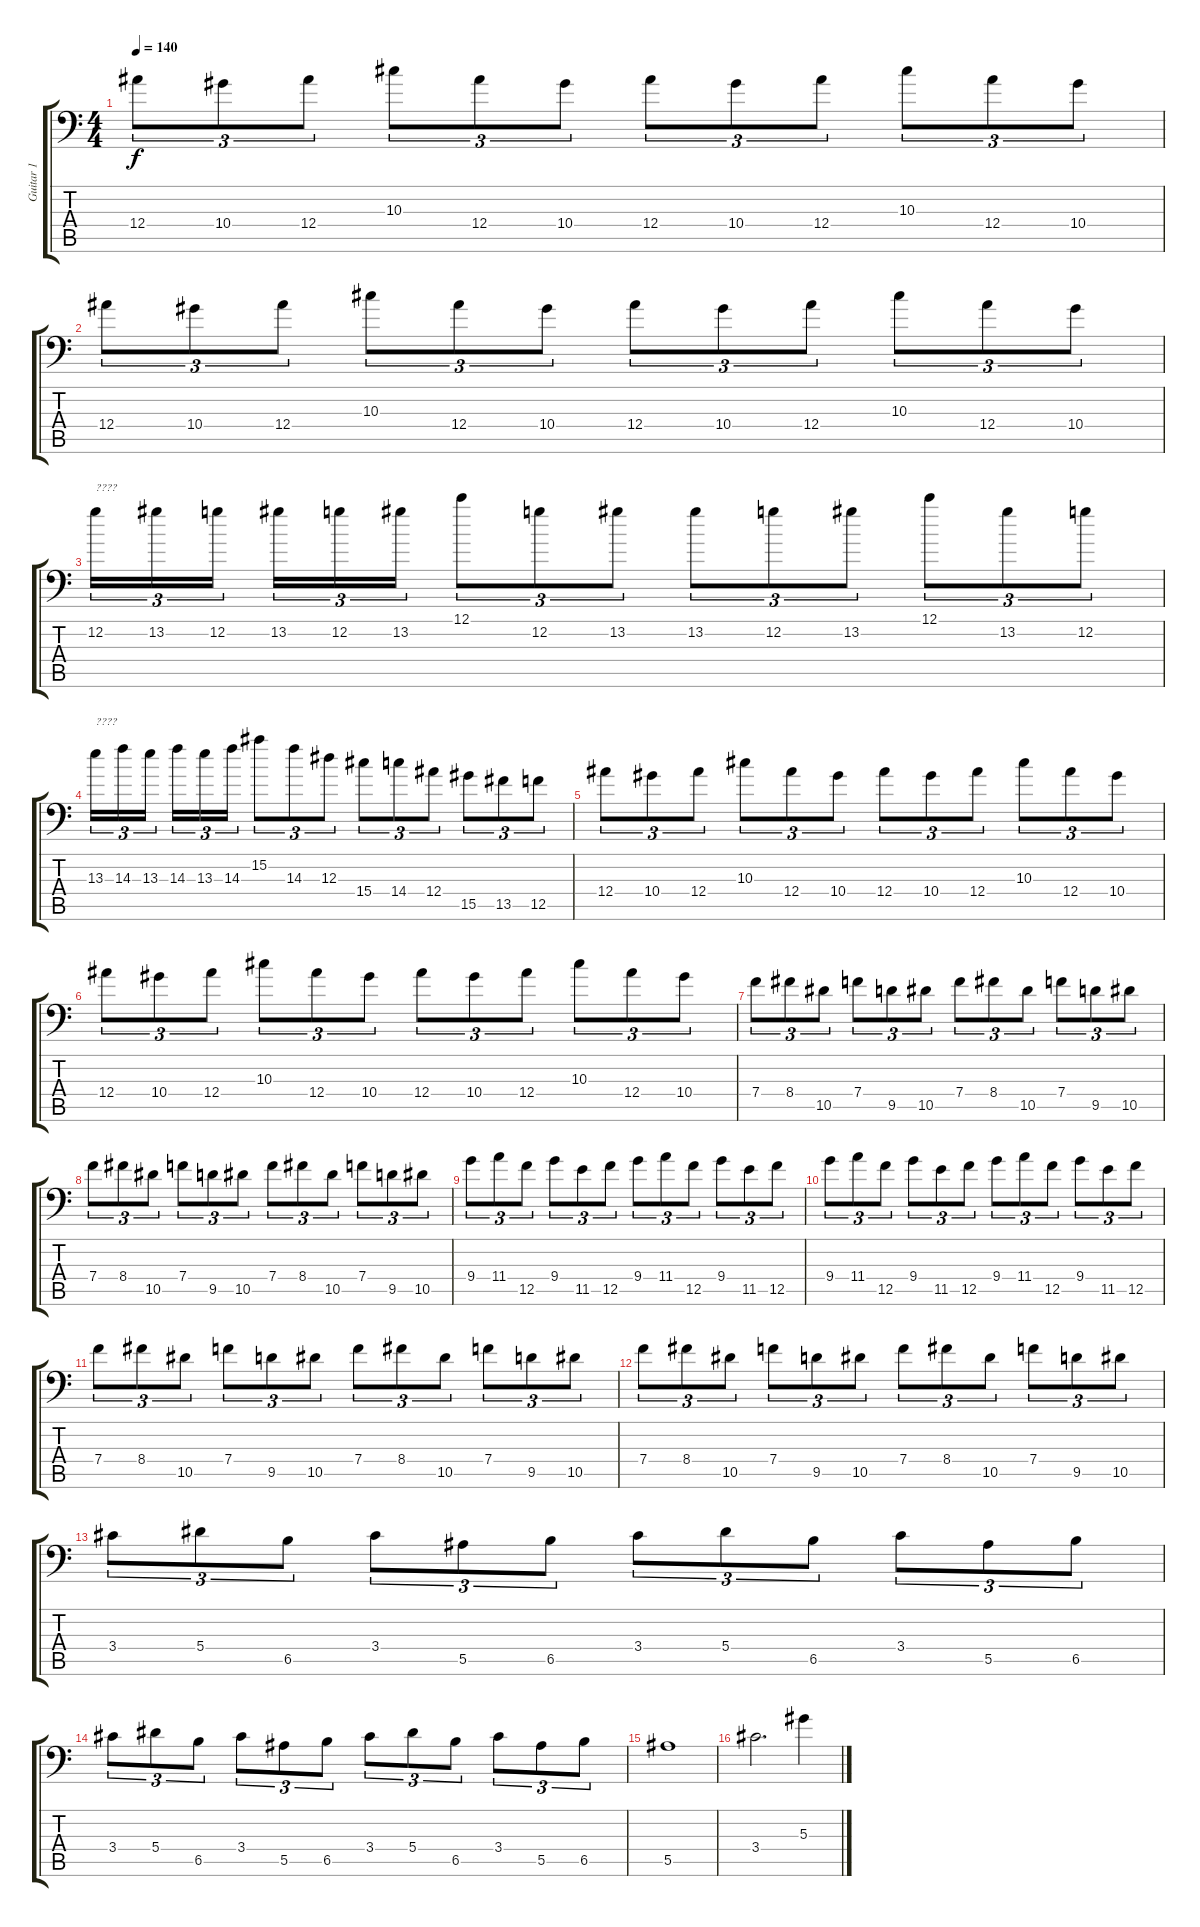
\track ("Guitar 1" "Guitar 1") {instrument distortionguitar}
\staff {score tabs}
\tuning (C4 G3 Eb3 Bb2 F2 Bb1) {hide}
\ts (4 4)
\tempo 140
\clef f4
\ks c
12.4.8{tu (3 2) dy f} 10.4.8{tu (3 2)} 12.4.8{tu (3 2)} 10.3.8{tu (3 2)} 12.4.8{tu (3 2)} 10.4.8{tu (3 2)} 12.4.8{tu (3 2)} 10.4.8{tu (3 2)} 12.4.8{tu (3 2)} 10.3.8{tu (3 2)} 12.4.8{tu (3 2)} 10.4.8{tu (3 2)} |
12.4.8{tu (3 2)} 10.4.8{tu (3 2)} 12.4.8{tu (3 2)} 10.3.8{tu (3 2)} 12.4.8{tu (3 2)} 10.4.8{tu (3 2)} 12.4.8{tu (3 2)} 10.4.8{tu (3 2)} 12.4.8{tu (3 2)} 10.3.8{tu (3 2)} 12.4.8{tu (3 2)} 10.4.8{tu (3 2)} |
12.2.16{tu (3 2) txt "????"} 13.2.16{tu (3 2)} 12.2.16{tu (3 2) beam splitsecondary} 13.2.16{tu (3 2)} 12.2.16{tu (3 2)} 13.2.16{tu (3 2)} 12.1.8{tu (3 2)} 12.2.8{tu (3 2)} 13.2.8{tu (3 2)} 13.2.8{tu (3 2)} 12.2.8{tu (3 2)} 13.2.8{tu (3 2)} 12.1.8{tu (3 2)} 13.2.8{tu (3 2)} 12.2.8{tu (3 2)} |
13.3.16{tu (3 2) txt "????"} 14.3.16{tu (3 2)} 13.3.16{tu (3 2) beam splitsecondary} 14.3.16{tu (3 2)} 13.3.16{tu (3 2)} 14.3.16{tu (3 2)} 15.2.8{tu (3 2)} 14.3.8{tu (3 2)} 12.3.8{tu (3 2)} 15.4.8{tu (3 2)} 14.4.8{tu (3 2)} 12.4.8{tu (3 2)} 15.5.8{tu (3 2)} 13.5.8{tu (3 2)} 12.5.8{tu (3 2)} |
12.4.8{tu (3 2)} 10.4.8{tu (3 2)} 12.4.8{tu (3 2)} 10.3.8{tu (3 2)} 12.4.8{tu (3 2)} 10.4.8{tu (3 2)} 12.4.8{tu (3 2)} 10.4.8{tu (3 2)} 12.4.8{tu (3 2)} 10.3.8{tu (3 2)} 12.4.8{tu (3 2)} 10.4.8{tu (3 2)} |
12.4.8{tu (3 2)} 10.4.8{tu (3 2)} 12.4.8{tu (3 2)} 10.3.8{tu (3 2)} 12.4.8{tu (3 2)} 10.4.8{tu (3 2)} 12.4.8{tu (3 2)} 10.4.8{tu (3 2)} 12.4.8{tu (3 2)} 10.3.8{tu (3 2)} 12.4.8{tu (3 2)} 10.4.8{tu (3 2)} |
7.4.8{tu (3 2)} 8.4.8{tu (3 2)} 10.5.8{tu (3 2)} 7.4.8{tu (3 2)} 9.5.8{tu (3 2)} 10.5.8{tu (3 2)} 7.4.8{tu (3 2)} 8.4.8{tu (3 2)} 10.5.8{tu (3 2)} 7.4.8{tu (3 2)} 9.5.8{tu (3 2)} 10.5.8{tu (3 2)} |
7.4.8{tu (3 2)} 8.4.8{tu (3 2)} 10.5.8{tu (3 2)} 7.4.8{tu (3 2)} 9.5.8{tu (3 2)} 10.5.8{tu (3 2)} 7.4.8{tu (3 2)} 8.4.8{tu (3 2)} 10.5.8{tu (3 2)} 7.4.8{tu (3 2)} 9.5.8{tu (3 2)} 10.5.8{tu (3 2)} |
9.4.8{tu (3 2)} 11.4.8{tu (3 2)} 12.5.8{tu (3 2)} 9.4.8{tu (3 2)} 11.5.8{tu (3 2)} 12.5.8{tu (3 2)} 9.4.8{tu (3 2)} 11.4.8{tu (3 2)} 12.5.8{tu (3 2)} 9.4.8{tu (3 2)} 11.5.8{tu (3 2)} 12.5.8{tu (3 2)} |
9.4.8{tu (3 2)} 11.4.8{tu (3 2)} 12.5.8{tu (3 2)} 9.4.8{tu (3 2)} 11.5.8{tu (3 2)} 12.5.8{tu (3 2)} 9.4.8{tu (3 2)} 11.4.8{tu (3 2)} 12.5.8{tu (3 2)} 9.4.8{tu (3 2)} 11.5.8{tu (3 2)} 12.5.8{tu (3 2)} |
7.4.8{tu (3 2)} 8.4.8{tu (3 2)} 10.5.8{tu (3 2)} 7.4.8{tu (3 2)} 9.5.8{tu (3 2)} 10.5.8{tu (3 2)} 7.4.8{tu (3 2)} 8.4.8{tu (3 2)} 10.5.8{tu (3 2)} 7.4.8{tu (3 2)} 9.5.8{tu (3 2)} 10.5.8{tu (3 2)} |
7.4.8{tu (3 2)} 8.4.8{tu (3 2)} 10.5.8{tu (3 2)} 7.4.8{tu (3 2)} 9.5.8{tu (3 2)} 10.5.8{tu (3 2)} 7.4.8{tu (3 2)} 8.4.8{tu (3 2)} 10.5.8{tu (3 2)} 7.4.8{tu (3 2)} 9.5.8{tu (3 2)} 10.5.8{tu (3 2)} |
3.4.8{tu (3 2)} 5.4.8{tu (3 2)} 6.5.8{tu (3 2)} 3.4.8{tu (3 2)} 5.5.8{tu (3 2)} 6.5.8{tu (3 2)} 3.4.8{tu (3 2)} 5.4.8{tu (3 2)} 6.5.8{tu (3 2)} 3.4.8{tu (3 2)} 5.5.8{tu (3 2)} 6.5.8{tu (3 2)} |
3.4.8{tu (3 2)} 5.4.8{tu (3 2)} 6.5.8{tu (3 2)} 3.4.8{tu (3 2)} 5.5.8{tu (3 2)} 6.5.8{tu (3 2)} 3.4.8{tu (3 2)} 5.4.8{tu (3 2)} 6.5.8{tu (3 2)} 3.4.8{tu (3 2)} 5.5.8{tu (3 2)} 6.5.8{tu (3 2)} |
5.5.1 |
3.4.2{d} 5.3.4
